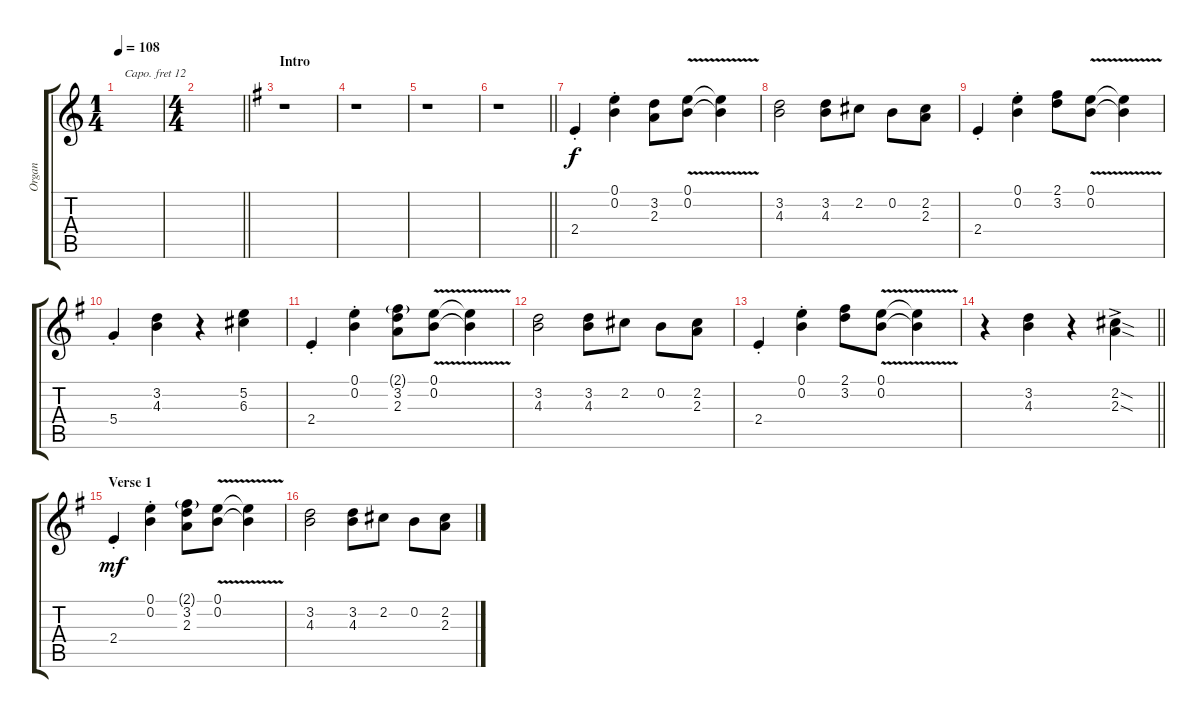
\track ("Organ" "Organ") {instrument rockorgan}
\staff {score tabs}
\capo 12
\tuning (E4 B3 G3 D3 A2 E2) {hide}
\ts (1 4)
\tempo 108
\clef g2
\ks c
|
\ts (4 4)
\barLineRight lightlight
|
\section ("" "Intro")
\ks g
r.1 |
r.1 |
r.1 |
\barLineRight lightlight
r.1 |
2.4{st}.4 (0.1{st} 0.2{st}).4 (3.2 2.3).8 (0.1{v} 0.2{v}).8 (0.1{v t} 0.2{v t}).4 |
(3.2 4.3).2 (3.2 4.3).8 2.2.8 0.2.8 (2.2 2.3).8 |
2.4{st}.4 (0.1{st} 0.2{st}).4 (2.1 3.2).8 (0.1{v} 0.2{v}).8 (0.1{v t} 0.2{v t}).4 |
5.4{st}.4 (3.2 4.3).4 r.4 (5.2 6.3).4 |
2.4{st}.4 (0.1{st} 0.2{st}).4 (2.1{g} 3.2 2.3).8 (0.1{v} 0.2{v}).8 (0.1{v t} 0.2{v t}).4 |
(3.2 4.3).2 (3.2 4.3).8 2.2.8 0.2.8 (2.2 2.3).8 |
2.4{st}.4 (0.1{st} 0.2{st}).4 (2.1 3.2).8 (0.1{v} 0.2{v}).8 (0.1{v t} 0.2{v t}).4 |
\barLineRight lightlight
r.4 (3.2 4.3).4 r.4 (2.2{sod ac} 2.3{sod ac}).4{dy f} |
\section ("" "Verse 1")
2.4{st}.4{dy mf} (0.1{st} 0.2{st}).4 (2.1{g} 3.2 2.3).8 (0.1{v} 0.2{v}).8 (0.1{v t} 0.2{v t}).4 |
(3.2 4.3).2 (3.2 4.3).8 2.2.8 0.2.8 (2.2 2.3).8
